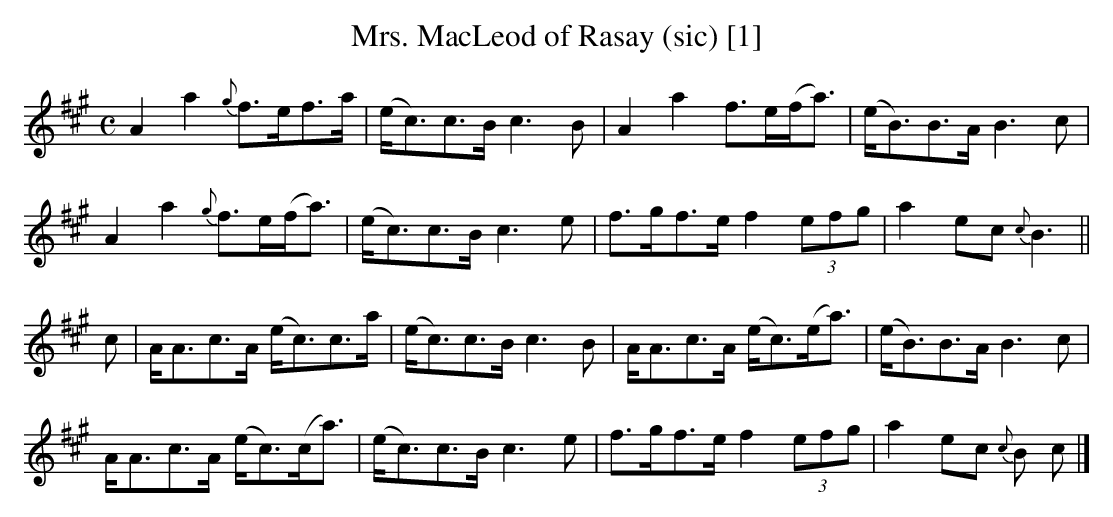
X:1
T:Mrs. MacLeod of Rasay (sic) [1]
M:C
L:1/8
K:A
A2a2 {g}f>ef>a | (e<c)c>B c3B | A2a2 f>e(f<a) | (e<B)B>A B3c |
A2a2 {g}f>e(f<a) | (e<c)c>B c3e | f>gf>e f2 (3efg | a2 ec {c}B3 ||
c | A<Ac>A (e<c)c>a | (e<c)c>B c3B | A<Ac>A (e<c)(e<a) | (e<B)B>A B3c |
A<Ac>A (e<c)(c<a) | (e<c)c>B c3e | f>gf>e f2 (3efg | a2 ec {c}B c |]
